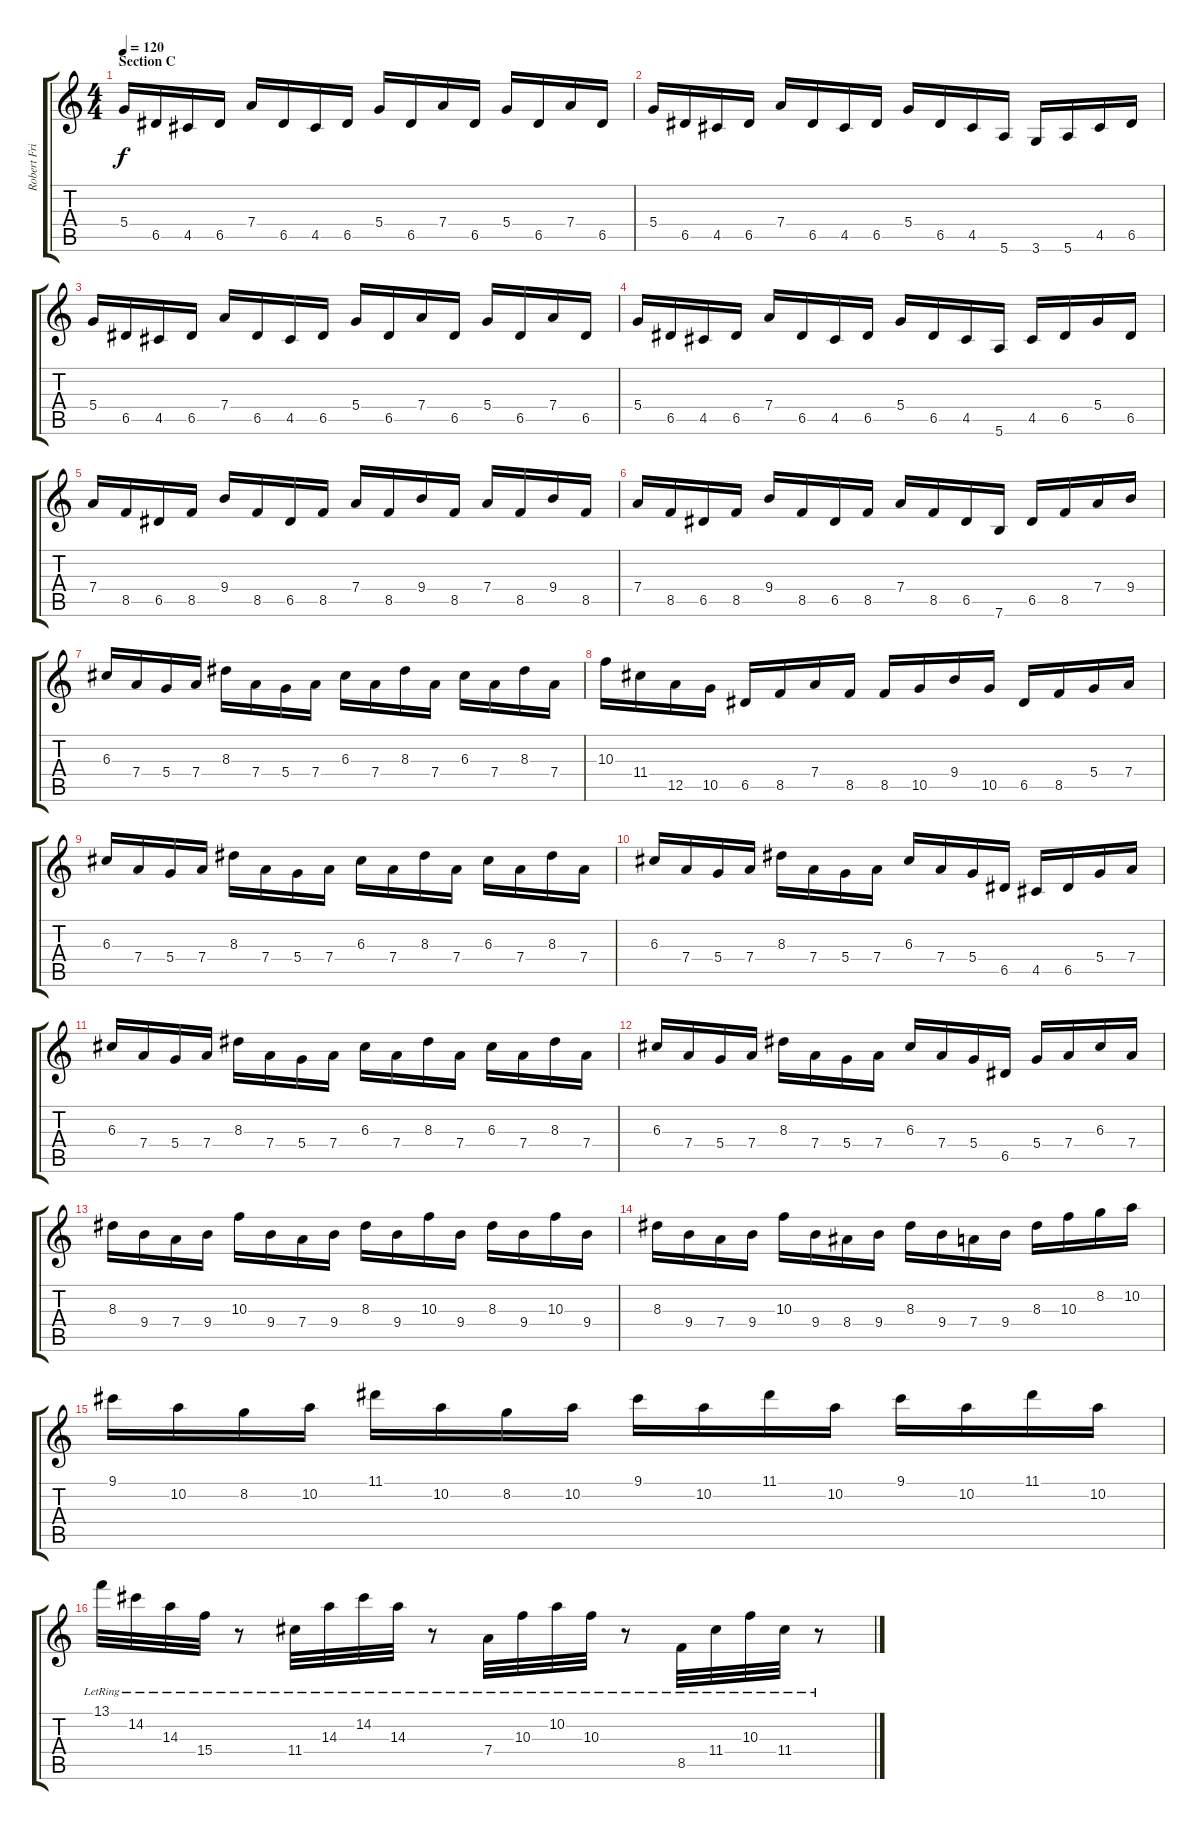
\track ("Robert Fripp" "Robert Fri") {instrument electricguitarclean}
\staff {score tabs}
\tuning (E4 B3 G3 D3 A2 E2) {hide}
\ts (4 4)
\section ("" "Section C")
\tempo 120
\clef g2
\ks c
5.4.16{dy f instrument electricguitarclean} 6.5.16 4.5.16 6.5.16 7.4.16 6.5.16 4.5.16 6.5.16 5.4.16 6.5.16 7.4.16 6.5.16 5.4.16 6.5.16 7.4.16 6.5.16 |
5.4.16 6.5.16 4.5.16 6.5.16 7.4.16 6.5.16 4.5.16 6.5.16 5.4.16 6.5.16 4.5.16 5.6.16 3.6.16 5.6.16 4.5.16 6.5.16 |
5.4.16 6.5.16 4.5.16 6.5.16 7.4.16 6.5.16 4.5.16 6.5.16 5.4.16 6.5.16 7.4.16 6.5.16 5.4.16 6.5.16 7.4.16 6.5.16 |
5.4.16 6.5.16 4.5.16 6.5.16 7.4.16 6.5.16 4.5.16 6.5.16 5.4.16 6.5.16 4.5.16 5.6.16 4.5.16 6.5.16 5.4.16 6.5.16 |
7.4.16 8.5.16 6.5.16 8.5.16 9.4.16 8.5.16 6.5.16 8.5.16 7.4.16 8.5.16 9.4.16 8.5.16 7.4.16 8.5.16 9.4.16 8.5.16 |
7.4.16 8.5.16 6.5.16 8.5.16 9.4.16 8.5.16 6.5.16 8.5.16 7.4.16 8.5.16 6.5.16 7.6.16 6.5.16 8.5.16 7.4.16 9.4.16 |
6.3.16 7.4.16 5.4.16 7.4.16 8.3.16 7.4.16 5.4.16 7.4.16 6.3.16 7.4.16 8.3.16 7.4.16 6.3.16 7.4.16 8.3.16 7.4.16 |
10.3.16 11.4.16 12.5.16 10.5.16 6.5.16 8.5.16 7.4.16 8.5.16 8.5.16 10.5.16 9.4.16 10.5.16 6.5.16 8.5.16 5.4.16 7.4.16 |
6.3.16 7.4.16 5.4.16 7.4.16 8.3.16 7.4.16 5.4.16 7.4.16 6.3.16 7.4.16 8.3.16 7.4.16 6.3.16 7.4.16 8.3.16 7.4.16 |
6.3.16 7.4.16 5.4.16 7.4.16 8.3.16 7.4.16 5.4.16 7.4.16 6.3.16 7.4.16 5.4.16 6.5.16 4.5.16 6.5.16 5.4.16 7.4.16 |
6.3.16 7.4.16 5.4.16 7.4.16 8.3.16 7.4.16 5.4.16 7.4.16 6.3.16 7.4.16 8.3.16 7.4.16 6.3.16 7.4.16 8.3.16 7.4.16 |
6.3.16 7.4.16 5.4.16 7.4.16 8.3.16 7.4.16 5.4.16 7.4.16 6.3.16 7.4.16 5.4.16 6.5.16 5.4.16 7.4.16 6.3.16 7.4.16 |
8.3.16 9.4.16 7.4.16 9.4.16 10.3.16 9.4.16 7.4.16 9.4.16 8.3.16 9.4.16 10.3.16 9.4.16 8.3.16 9.4.16 10.3.16 9.4.16 |
8.3.16 9.4.16 7.4.16 9.4.16 10.3.16 9.4.16 8.4.16 9.4.16 8.3.16 9.4.16 7.4.16 9.4.16 8.3.16 10.3.16 8.2.16 10.2.16 |
9.1.16 10.2.16 8.2.16 10.2.16 11.1.16 10.2.16 8.2.16 10.2.16 9.1.16 10.2.16 11.1.16 10.2.16 9.1.16 10.2.16 11.1.16 10.2.16 |
13.1{lr}.32 14.2{lr}.32 14.3{lr}.32 15.4{lr}.32 r.8 11.4{lr}.32 14.3{lr}.32 14.2{lr}.32 14.3{lr}.32 r.8 7.4{lr}.32 10.3{lr}.32 10.2{lr}.32 10.3{lr}.32 r.8 8.5{lr}.32 11.4{lr}.32 10.3{lr}.32 11.4{lr}.32 r.8
